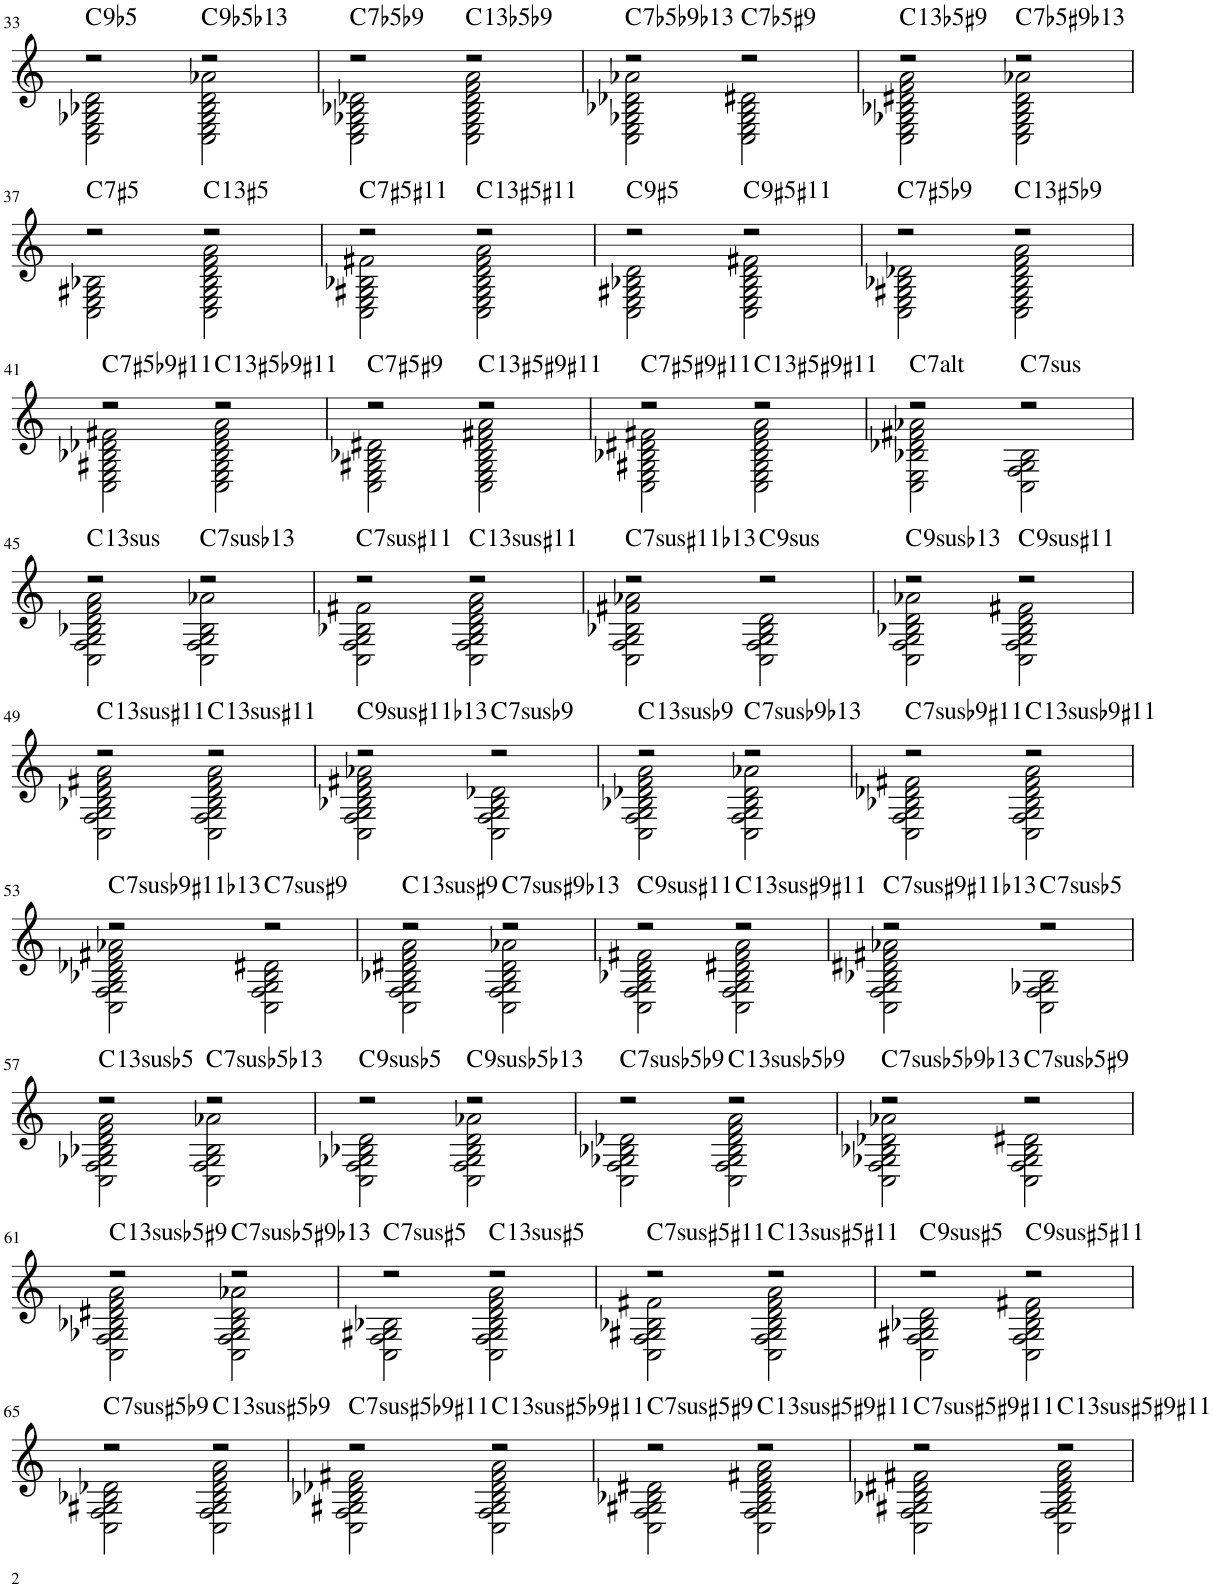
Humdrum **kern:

**kern	**harte
*part1	*part1
*staff1	*
*I"Piano	*
*I'Pno	*
!!LO:PB:g=z
*clefG2	*
*k[]	*
=33	=33
*^	*
!	!	!LO:H:kt=9
2r	2C\ 2E\ 2G-X\ 2B-X\ 2d\	C:(3,b5,b7,9)
!	!	!LO:H:kt=9
2r	2C\ 2E\ 2G-\ 2B-\ 2d\ 2a-X\	C:(3,b5,b7,9,b13)
=34	=34	=34
!	!	!LO:H:kt=7
2r	2C\ 2E\ 2G-X\ 2B-X\ 2d-X\	C:(3,b5,b7,b9)
!	!	!LO:H:kt=13
2r	2C\ 2E\ 2G-\ 2B-\ 2d-\ 2f\ 2a\	C:(3,b5,b7,b9,11,13)
=35	=35	=35
!	!	!LO:H:kt=7
2r	2C\ 2E\ 2G-X\ 2B-X\ 2d-X\ 2a-X\	C:(3,b5,b7,b9,b13)
!	!	!LO:H:kt=7
2r	2C\ 2E\ 2G-\ 2B-\ 2d#X\	C:(3,b5,b7,#9)
=36	=36	=36
!	!	!LO:H:kt=13
2r	2C\ 2E\ 2G-X\ 2B-X\ 2d#X\ 2f\ 2a\	C:(3,b5,b7,#9,11,13)
!	!	!LO:H:kt=7
2r	2C\ 2E\ 2G-\ 2B-\ 2d#\ 2a-X\	C:(3,b5,b7,#9,b13)
!!LO:LB:g=z	!!
=37	=37	=37
!	!	!LO:H:kt=7
2r	2C\ 2E\ 2G#X\ 2B-X\	C:(3,#5,b7)
!	!	!LO:H:kt=13
2r	2C\ 2E\ 2G#\ 2B-\ 2d\ 2f\ 2a\	C:(3,#5,b7,9,11,13)
=38	=38	=38
!	!	!LO:H:kt=7
2r	2C\ 2E\ 2G#X\ 2B-X\ 2f#X\	C:(3,#5,b7,#11)
!	!	!LO:H:kt=13
2r	2C\ 2E\ 2G#\ 2B-\ 2d\ 2f#\ 2a\	C:(3,#5,b7,9,#11,13)
=39	=39	=39
!	!	!LO:H:kt=9
2r	2C\ 2E\ 2G#X\ 2B-X\ 2d\	C:(3,#5,b7,9)
!	!	!LO:H:kt=9
2r	2C\ 2E\ 2G#\ 2B-\ 2d\ 2f#X\	C:(3,#5,b7,9,#11)
=40	=40	=40
!	!	!LO:H:kt=7
2r	2C\ 2E\ 2G#X\ 2B-X\ 2d-X\	C:(3,#5,b7,b9)
!	!	!LO:H:kt=13
2r	2C\ 2E\ 2G#\ 2B-\ 2d-\ 2f\ 2a\	C:(3,#5,b7,b9,11,13)
!!LO:LB:g=z	!!
=41	=41	=41
!	!	!LO:H:kt=7
2r	2C\ 2E\ 2G#X\ 2B-X\ 2d-X\ 2f#X\	C:(3,#5,b7,b9,#11)
!	!	!LO:H:kt=13
2r	2C\ 2E\ 2G#\ 2B-\ 2d-\ 2f#\ 2a\	C:(3,#5,b7,b9,#11,13)
=42	=42	=42
!	!	!LO:H:kt=7
2r	2C\ 2E\ 2G#X\ 2B-X\ 2d#X\	C:(3,#5,b7,#9)
!	!	!LO:H:kt=13
2r	2C\ 2E\ 2G#\ 2B-\ 2d#\ 2f#X\ 2a\	C:(3,#5,b7,#9,#11,13)
=43	=43	=43
!	!	!LO:H:kt=7
2r	2C\ 2E\ 2G#X\ 2B-X\ 2d#X\ 2f#X\	C:(3,#5,b7,#9,#11)
!	!	!LO:H:kt=13
2r	2C\ 2E\ 2G#\ 2B-\ 2d#\ 2f#\ 2a\	C:(3,#5,b7,#9,#11,13)
=44	=44	=44
!	!	!LO:H:kt=7
2r	2C\ 2E\ 2B-X\ 2d-X\ 2f#X\ 2a-X\	C:(3,b5,#5,b7,b9,#9)
!	!	!LO:H:kt=7sus
2r	2C\ 2F\ 2G\ 2B-\	C:sus4(7)
!!LO:LB:g=z	!!
=45	=45	=45
!	!	!LO:H:kt=13sus
2r	2C\ 2F\ 2G\ 2B-X\ 2d\ 2f\ 2a\	C:sus4(7,9,11,13)
!	!	!LO:H:kt=7b13
2r	2C\ 2F\ 2G\ 2B-\ 2a-X\	C:7(7)
=46	=46	=46
!	!	!LO:H:kt=7#11
2r	2C\ 2F\ 2G\ 2B-X\ 2f#X\	C:7(7)
!	!	!LO:H:kt=13#11
2r	2C\ 2F\ 2G\ 2B-\ 2d\ 2f#\ 2a\	C:9(7,9,11,11,13,13)
=47	=47	=47
!	!	!LO:H:kt=7#11
2r	2C\ 2F\ 2G\ 2B-X\ 2f#X\ 2a-X\	C:7(7,b13)
!	!	!LO:H:kt=9sus
2r	2C\ 2F\ 2G\ 2B-\ 2d\	C:sus4(7,9)
=48	=48	=48
!	!	!LO:H:kt=9b13
2r	2C\ 2F\ 2G\ 2B-X\ 2d\ 2a-X\	C:9(7,9)
!	!	!LO:H:kt=9#11
2r	2C\ 2F\ 2G\ 2B-\ 2d\ 2f#X\	C:9(7,9)
!!LO:LB:g=z	!!
=49	=49	=49
!	!	!LO:H:kt=13#11
2r	2C\ 2F\ 2G\ 2B-X\ 2d\ 2f#X\ 2a\	C:9(7,9,11,11,13,13)
!	!	!LO:H:kt=13#11
2r	2C\ 2F\ 2G\ 2B-\ 2d\ 2f#\ 2a\	C:9(7,9,11,11,13,13)
=50	=50	=50
!	!	!LO:H:kt=9#11
2r	2C\ 2F\ 2G\ 2B-X\ 2d\ 2f#X\ 2a-X\	C:9(7,9,b13)
!	!	!LO:H:kt=7b9
2r	2C\ 2F\ 2G\ 2B-\ 2d-X\	C:7(7)
=51	=51	=51
!	!	!LO:H:kt=13b9
2r	2C\ 2F\ 2G\ 2B-X\ 2d-X\ 2f\ 2a\	C:9(7,9,11,11,13,13)
!	!	!LO:H:kt=7b9
2r	2C\ 2F\ 2G\ 2B-\ 2d-\ 2a-X\	C:7(7,b13)
=52	=52	=52
!	!	!LO:H:kt=7b9
2r	2C\ 2F\ 2G\ 2B-X\ 2d-X\ 2f#X\	C:7(7,#11)
!	!	!LO:H:kt=13b9
2r	2C\ 2F\ 2G\ 2B-\ 2d-\ 2f#\ 2a\	C:9(7,9,11,#11,13,13)
!!LO:LB:g=z	!!
=53	=53	=53
!	!	!LO:H:kt=7b9
2r	2C\ 2F\ 2G\ 2B-X\ 2d-X\ 2f#X\ 2a-X\	C:7(7,#11,b13)
!	!	!LO:H:kt=7#9
2r	2C\ 2F\ 2G\ 2B-\ 2d#X\	C:7(7)
=54	=54	=54
!	!	!LO:H:kt=13#9
2r	2C\ 2F\ 2G\ 2B-X\ 2d#X\ 2f\ 2a\	C:9(7,9,11,11,13,13)
!	!	!LO:H:kt=7#9
2r	2C\ 2F\ 2G\ 2B-\ 2d#\ 2a-X\	C:7(7,b13)
=55	=55	=55
!	!	!LO:H:kt=9#11
2r	2C\ 2F\ 2G\ 2B-X\ 2d\ 2f#X\	C:9(7,9)
!	!	!LO:H:kt=13#9
2r	2C\ 2F\ 2G\ 2B-\ 2d#X\ 2f#\ 2a\	C:9(7,9,11,#11,13,13)
=56	=56	=56
!	!	!LO:H:kt=7#9
2r	2C\ 2F\ 2G\ 2B-X\ 2d#X\ 2f#X\ 2a-X\	C:7(7,#11,b13)
!	!	!LO:H:kt=7b5
2r	2C\ 2F\ 2G-X\ 2B-\	C:7(7)
!!LO:LB:g=z	!!
=57	=57	=57
!	!	!LO:H:kt=13b5
2r	2C\ 2F\ 2G-X\ 2B-X\ 2d\ 2f\ 2a\	C:9(7,9,11,11,13,13)
!	!	!LO:H:kt=7b5
2r	2C\ 2F\ 2G-\ 2B-\ 2a-X\	C:7(7,b13)
=58	=58	=58
!	!	!LO:H:kt=9b5
2r	2C\ 2F\ 2G-X\ 2B-X\ 2d\	C:9(7,9)
!	!	!LO:H:kt=9b5
2r	2C\ 2F\ 2G-\ 2B-\ 2d\ 2a-X\	C:9(7,9,b13)
=59	=59	=59
!	!	!LO:H:kt=7b5
2r	2C\ 2F\ 2G-X\ 2B-X\ 2d-X\	C:7(7,b9)
!	!	!LO:H:kt=13b5
2r	2C\ 2F\ 2G-\ 2B-\ 2d-\ 2f\ 2a\	C:9(7,b9,11,11,13,13)
=60	=60	=60
!	!	!LO:H:kt=7b5
2r	2C\ 2F\ 2G-X\ 2B-X\ 2d-X\ 2a-X\	C:7(7,b9,b13)
!	!	!LO:H:kt=7b5
2r	2C\ 2F\ 2G-\ 2B-\ 2d#X\	C:7(7,#9)
!!LO:LB:g=z	!!
=61	=61	=61
!	!	!LO:H:kt=13b5
2r	2C\ 2F\ 2G-X\ 2B-X\ 2d#X\ 2f\ 2a\	C:9(7,#9,11,11,13,13)
!	!	!LO:H:kt=7b5
2r	2C\ 2F\ 2G-\ 2B-\ 2d#\ 2a-X\	C:7(7,#9,b13)
=62	=62	=62
!	!	!LO:H:kt=7#5
2r	2C\ 2F\ 2G#X\ 2B-X\	C:7(7)
!	!	!LO:H:kt=13#5
2r	2C\ 2F\ 2G#\ 2B-\ 2d\ 2f\ 2a\	C:9(7,9,11,11,13,13)
=63	=63	=63
!	!	!LO:H:kt=7#5
2r	2C\ 2F\ 2G#X\ 2B-X\ 2f#X\	C:7(7,#11)
!	!	!LO:H:kt=13#5
2r	2C\ 2F\ 2G#\ 2B-\ 2d\ 2f#\ 2a\	C:9(7,9,11,#11,13,13)
=64	=64	=64
!	!	!LO:H:kt=9#5
2r	2C\ 2F\ 2G#X\ 2B-X\ 2d\	C:9(7,9)
!	!	!LO:H:kt=9#5
2r	2C\ 2F\ 2G#\ 2B-\ 2d\ 2f#X\	C:9(7,9,#11)
!!LO:LB:g=z	!!
=65	=65	=65
!	!	!LO:H:kt=7#5
2r	2C\ 2F\ 2G#X\ 2B-X\ 2d-X\	C:7(7,b9)
!	!	!LO:H:kt=13#5
2r	2C\ 2F\ 2G#\ 2B-\ 2d-\ 2f\ 2a\	C:9(7,b9,11,11,13,13)
=66	=66	=66
!	!	!LO:H:kt=7#5
2r	2C\ 2F\ 2G#X\ 2B-X\ 2d-X\ 2f#X\	C:7(7,b9,#11)
!	!	!LO:H:kt=13#5
2r	2C\ 2F\ 2G#\ 2B-\ 2d-\ 2f#\ 2a\	C:9(7,b9,11,#11,13,13)
=67	=67	=67
!	!	!LO:H:kt=7#5
2r	2C\ 2F\ 2G#X\ 2B-X\ 2d#X\	C:7(7,#9)
!	!	!LO:H:kt=13#5
2r	2C\ 2F\ 2G#\ 2B-\ 2d#\ 2f#X\ 2a\	C:9(7,#9,11,#11,13,13)
=68	=68	=68
!	!	!LO:H:kt=7#5
2r	2C\ 2F\ 2G#X\ 2B-X\ 2d#X\ 2f#X\	C:7(7,#9,#11)
!	!	!LO:H:kt=13#5
2r	2C\ 2F\ 2G#\ 2B-\ 2d#\ 2f#\ 2a\	C:9(7,#9,11,#11,13,13)
*v	*v	*
=	=
*-	*-
